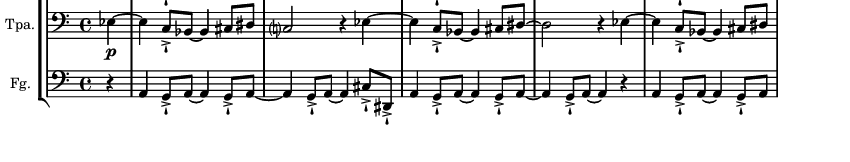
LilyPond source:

\version "2.11.64"

\include "../config/lib.ly"

#(set-global-staff-size 12.5)

global = {
  \time 4/4
  \set Score.currentBarNumber = #162
  \override Score.BarNumber #'break-visibility = #end-of-line-invisible
  \bar ""
  \partial 4
  \bracketUp
  s4
  s1
  \revert Score.BarNumber #'break-visibility
}

flauta = {
  \relative c''' {
  }
}

oboe = {
  \relative c' {
  }
}

clarinete = {
  \relative c' {
    g4~\p
    g e8->\st fis8~ fis4 fis8 g
    e2 r4 g4~
    g e8->\st fis8~ fis4 fis8 g~
    g2 r4 g4~
    g e8->\st fis8~ fis4 fis8 g
  }
}

fagote = {
  \clef bass
  \relative c {
    r4
    a4 g8->\st a8~ a4 g8->\st a~
    a4 g8->\st a8~ a4 cis8->\st dis,->\st
    a'4 g8->\st a8~ a4 g8->\st a~
    a4 g8->\st a8~ a4 r4
    a4 g8->\st a8~ a4 g8->\st a~
  }
}

trompa = {
  \relative c {
    \clef bass
    ees4~\p
    ees c8->\st bes8~ bes4 cis8 dis
    c?2 r4 ees4~
    ees c8->\st bes8~ bes4 cis8 dis~
    dis2 r4 ees4~
    ees c8->\st bes8~ bes4 cis8 dis
  }
}

\score {
  \new StaffGroup <<
    \new Staff <<
      \set Staff.instrumentName = \markup {\hcenter-in #5 "Cl."}
      \global
      \clarinete
    >>
    \new Staff <<
      \set Staff.instrumentName = \markup {\hcenter-in #5 "Tpa."}
      \global
      \trompa
    >>
    \new Staff <<
      \set Staff.instrumentName = \markup {\hcenter-in #5 "Fg."}
      \global
      \fagote
    >>
  >>
  \layout {
    \context {
      \Staff \consists "Horizontal_bracket_engraver"
    }
  }
}
\paper {
  paper-width = 14.4\cm
  paper-height = 4\cm
  line-width = 13.5\cm
  top-margin = -1.4\cm
  left-margin = .8\cm
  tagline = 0
  print-page-number = #'nil
  head-separation = -1\cm
  indent = #0
}
